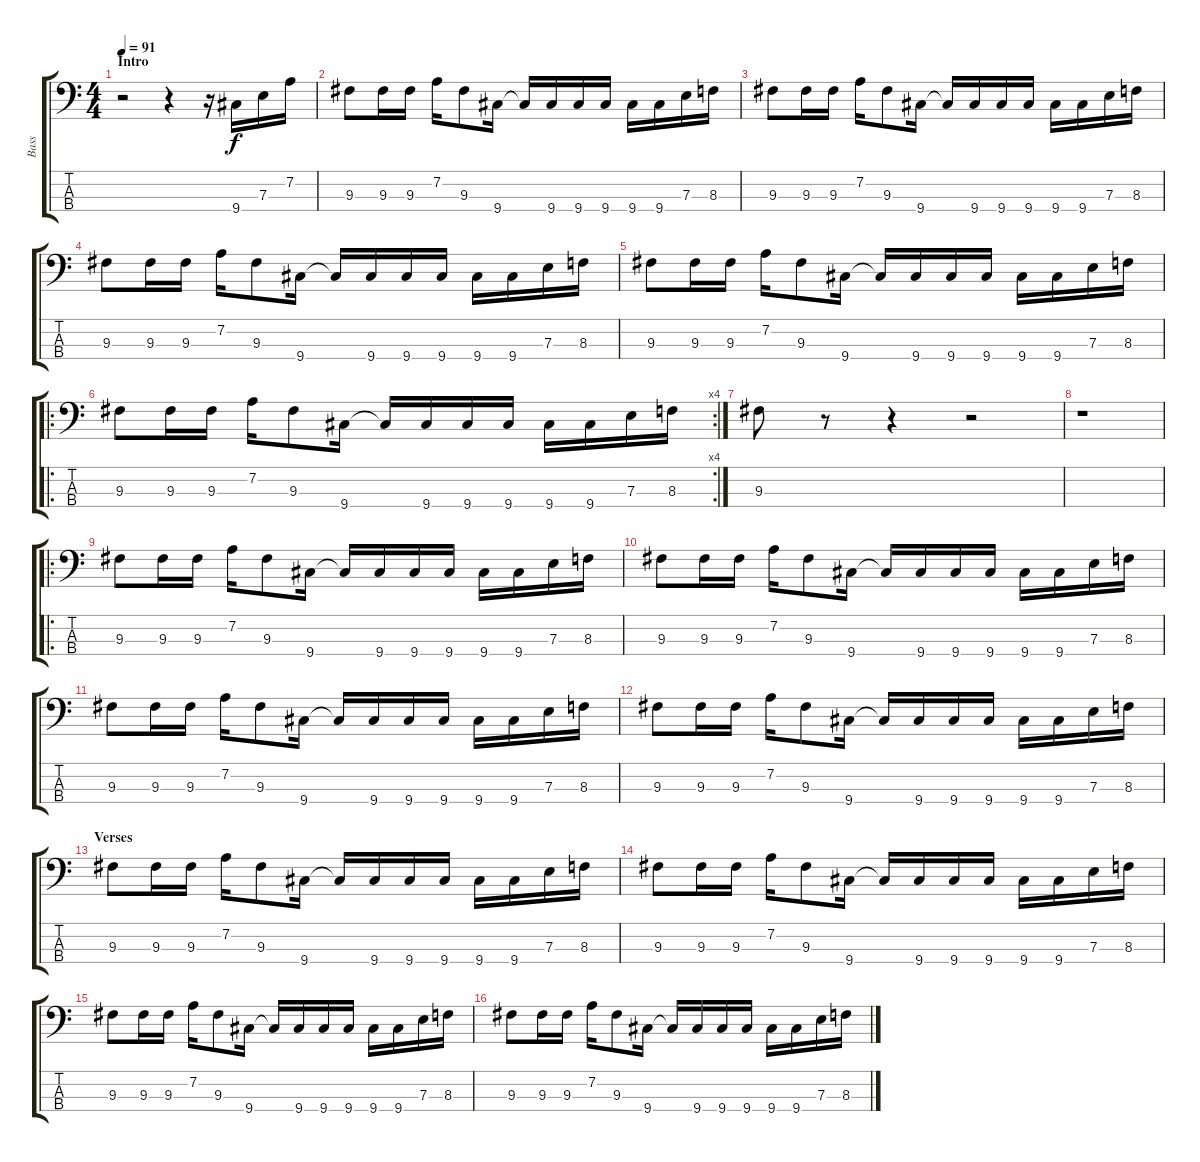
\track ("Bass" "Bass") {instrument electricbassfinger}
\staff {score tabs}
\tuning (G2 D2 A1 E1) {hide}
\ts (4 4)
\section ("" "Intro")
\tempo 91
\clef f4
\ks c
r.2{dy f instrument electricbassfinger} r.4 r.16 9.4.16 7.3.16 7.2.16 |
9.3.8 9.3.16 9.3.16 7.2.16 9.3.8 9.4.16 9.4{t}.16 9.4.16 9.4.16 9.4.16 9.4.16 9.4.16 7.3.16 8.3.16 |
9.3.8 9.3.16 9.3.16 7.2.16 9.3.8 9.4.16 9.4{t}.16 9.4.16 9.4.16 9.4.16 9.4.16 9.4.16 7.3.16 8.3.16 |
9.3.8 9.3.16 9.3.16 7.2.16 9.3.8 9.4.16 9.4{t}.16 9.4.16 9.4.16 9.4.16 9.4.16 9.4.16 7.3.16 8.3.16 |
9.3.8 9.3.16 9.3.16 7.2.16 9.3.8 9.4.16 9.4{t}.16 9.4.16 9.4.16 9.4.16 9.4.16 9.4.16 7.3.16 8.3.16 |
\ro
\rc 4
9.3.8 9.3.16 9.3.16 7.2.16 9.3.8 9.4.16 9.4{t}.16 9.4.16 9.4.16 9.4.16 9.4.16 9.4.16 7.3.16 8.3.16 |
9.3.8 r.8 r.4 r.2 |
r.1 |
\ro
9.3.8 9.3.16 9.3.16 7.2.16 9.3.8 9.4.16 9.4{t}.16 9.4.16 9.4.16 9.4.16 9.4.16 9.4.16 7.3.16 8.3.16 |
9.3.8 9.3.16 9.3.16 7.2.16 9.3.8 9.4.16 9.4{t}.16 9.4.16 9.4.16 9.4.16 9.4.16 9.4.16 7.3.16 8.3.16 |
9.3.8 9.3.16 9.3.16 7.2.16 9.3.8 9.4.16 9.4{t}.16 9.4.16 9.4.16 9.4.16 9.4.16 9.4.16 7.3.16 8.3.16 |
9.3.8 9.3.16 9.3.16 7.2.16 9.3.8 9.4.16 9.4{t}.16 9.4.16 9.4.16 9.4.16 9.4.16 9.4.16 7.3.16 8.3.16 |
\section ("" "Verses")
9.3.8 9.3.16 9.3.16 7.2.16 9.3.8 9.4.16 9.4{t}.16 9.4.16 9.4.16 9.4.16 9.4.16 9.4.16 7.3.16 8.3.16 |
9.3.8 9.3.16 9.3.16 7.2.16 9.3.8 9.4.16 9.4{t}.16 9.4.16 9.4.16 9.4.16 9.4.16 9.4.16 7.3.16 8.3.16 |
9.3.8 9.3.16 9.3.16 7.2.16 9.3.8 9.4.16 9.4{t}.16 9.4.16 9.4.16 9.4.16 9.4.16 9.4.16 7.3.16 8.3.16 |
9.3.8 9.3.16 9.3.16 7.2.16 9.3.8 9.4.16 9.4{t}.16 9.4.16 9.4.16 9.4.16 9.4.16 9.4.16 7.3.16 8.3.16
